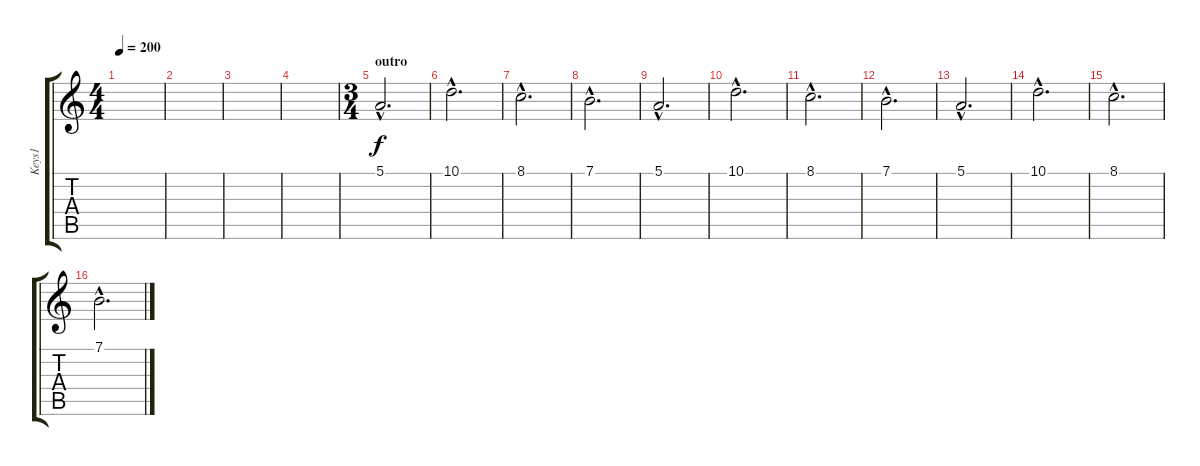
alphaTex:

\track ("Keys1" "Keys1") {instrument stringensemble1}
\staff {score tabs}
\tuning (E4 B3 G3 D3 A2 E2) {hide}
\ts (4 4)
\tempo 200
\clef g2
\ks c
|
|
|
|
\ts (3 4)
\section ("" "outro")
5.1{hac}.2{d} |
10.1{hac}.2{d} |
8.1{hac}.2{d} |
7.1{hac}.2{d} |
5.1{hac}.2{d} |
10.1{hac}.2{d} |
8.1{hac}.2{d} |
7.1{hac}.2{d} |
5.1{hac}.2{d} |
10.1{hac}.2{d} |
8.1{hac}.2{d} |
7.1{hac}.2{d}
